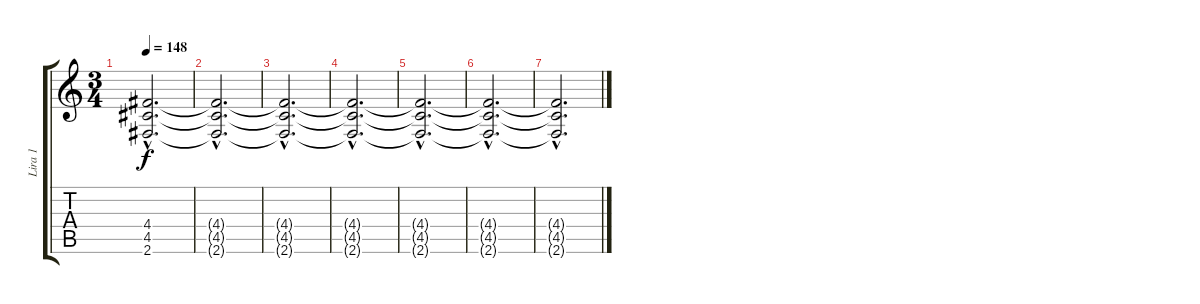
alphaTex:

\track ("Lira 1" "Lira 1") {instrument distortionguitar}
\staff {score tabs}
\tuning (E4 B3 G3 D3 A2 E2) {hide}
\ts (3 4)
\tempo 148
\clef g2
\ks c
(4.4{hac t} 4.5{hac t} 2.6{hac t}).2{d dy f} |
(4.4{hac t} 4.5{hac t} 2.6{hac t}).2{d volume 10} |
(4.4{hac t} 4.5{hac t} 2.6{hac t}).2{d} |
(4.4{hac t} 4.5{hac t} 2.6{hac t}).2{d} |
(4.4{hac t} 4.5{hac t} 2.6{hac t}).2{d volume 14} |
(4.4{hac t} 4.5{hac t} 2.6{hac t}).2{d} |
(4.4{hac t} 4.5{hac t} 2.6{hac t}).2{d}
